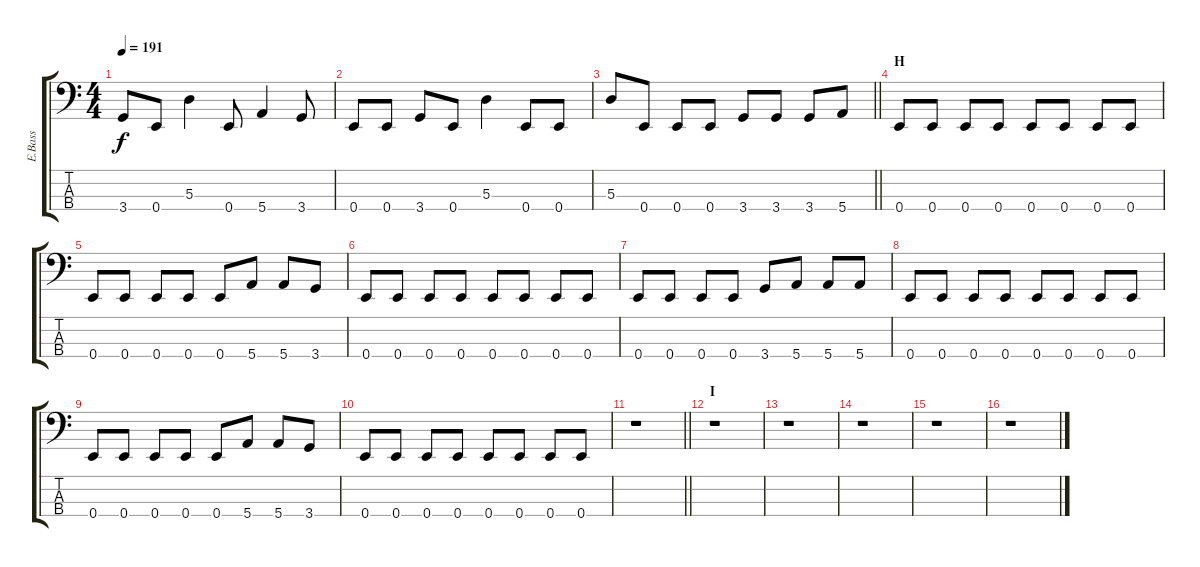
\track ("E.Bass" "E.Bass") {instrument electricbassfinger}
\staff {score tabs}
\tuning (G2 D2 A1 E1) {hide}
\ts (4 4)
\tempo 191
\clef f4
\ks c
3.4.8{dy f} 0.4.8 5.3.4 0.4.8 5.4.4 3.4.8 |
0.4.8 0.4.8 3.4.8 0.4.8 5.3.4 0.4.8 0.4.8 |
\barLineRight lightlight
5.3.8 0.4.8 0.4.8 0.4.8 3.4.8 3.4.8 3.4.8 5.4.8 |
\section ("" "H")
0.4.8 0.4.8 0.4.8 0.4.8 0.4.8 0.4.8 0.4.8 0.4.8 |
0.4.8 0.4.8 0.4.8 0.4.8 0.4.8 5.4.8 5.4.8 3.4.8 |
0.4.8 0.4.8 0.4.8 0.4.8 0.4.8 0.4.8 0.4.8 0.4.8 |
0.4.8 0.4.8 0.4.8 0.4.8 3.4.8 5.4.8 5.4.8 5.4.8 |
0.4.8 0.4.8 0.4.8 0.4.8 0.4.8 0.4.8 0.4.8 0.4.8 |
0.4.8 0.4.8 0.4.8 0.4.8 0.4.8 5.4.8 5.4.8 3.4.8 |
0.4.8 0.4.8 0.4.8 0.4.8 0.4.8 0.4.8 0.4.8 0.4.8 |
\barLineRight lightlight
r.1 |
\section ("" "I")
r.1 |
r.1 |
r.1 |
r.1 |
r.1
